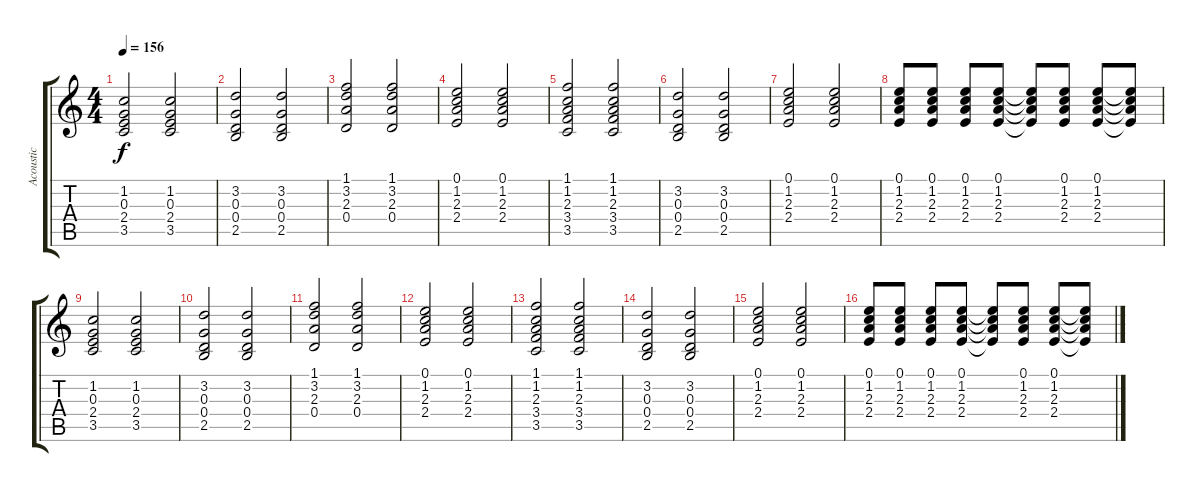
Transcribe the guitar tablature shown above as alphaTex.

\track ("Acoustic" "Acoustic") {instrument acousticguitarnylon}
\staff {score tabs}
\tuning (E4 B3 G3 D3 A2 E2) {hide}
\ts (4 4)
\tempo 156
\clef g2
\ks c
(1.2 0.3 2.4 3.5).2{dy f} (1.2 0.3 2.4 3.5).2 |
(3.2 0.3 0.4 2.5).2 (3.2 0.3 0.4 2.5).2 |
(1.1 3.2 2.3 0.4).2 (1.1 3.2 2.3 0.4).2 |
(0.1 1.2 2.3 2.4).2 (0.1 1.2 2.3 2.4).2 |
(1.1 1.2 2.3 3.4 3.5).2 (1.1 1.2 2.3 3.4 3.5).2 |
(3.2 0.3 0.4 2.5).2 (3.2 0.3 0.4 2.5).2 |
(0.1 1.2 2.3 2.4).2 (0.1 1.2 2.3 2.4).2 |
(0.1 1.2 2.3 2.4).8 (0.1 1.2 2.3 2.4).8 (0.1 1.2 2.3 2.4).8 (0.1 1.2 2.3 2.4).8 (0.1{t} 1.2{t} 2.3{t} 2.4{t}).8 (0.1 1.2 2.3 2.4).8 (0.1 1.2 2.3 2.4).8 (0.1{t} 1.2{t} 2.3{t} 2.4{t}).8 |
(1.2 0.3 2.4 3.5).2 (1.2 0.3 2.4 3.5).2 |
(3.2 0.3 0.4 2.5).2 (3.2 0.3 0.4 2.5).2 |
(1.1 3.2 2.3 0.4).2 (1.1 3.2 2.3 0.4).2 |
(0.1 1.2 2.3 2.4).2 (0.1 1.2 2.3 2.4).2 |
(1.1 1.2 2.3 3.4 3.5).2 (1.1 1.2 2.3 3.4 3.5).2 |
(3.2 0.3 0.4 2.5).2 (3.2 0.3 0.4 2.5).2 |
(0.1 1.2 2.3 2.4).2 (0.1 1.2 2.3 2.4).2 |
(0.1 1.2 2.3 2.4).8 (0.1 1.2 2.3 2.4).8 (0.1 1.2 2.3 2.4).8 (0.1 1.2 2.3 2.4).8 (0.1{t} 1.2{t} 2.3{t} 2.4{t}).8 (0.1 1.2 2.3 2.4).8 (0.1 1.2 2.3 2.4).8 (0.1{t} 1.2{t} 2.3{t} 2.4{t}).8
